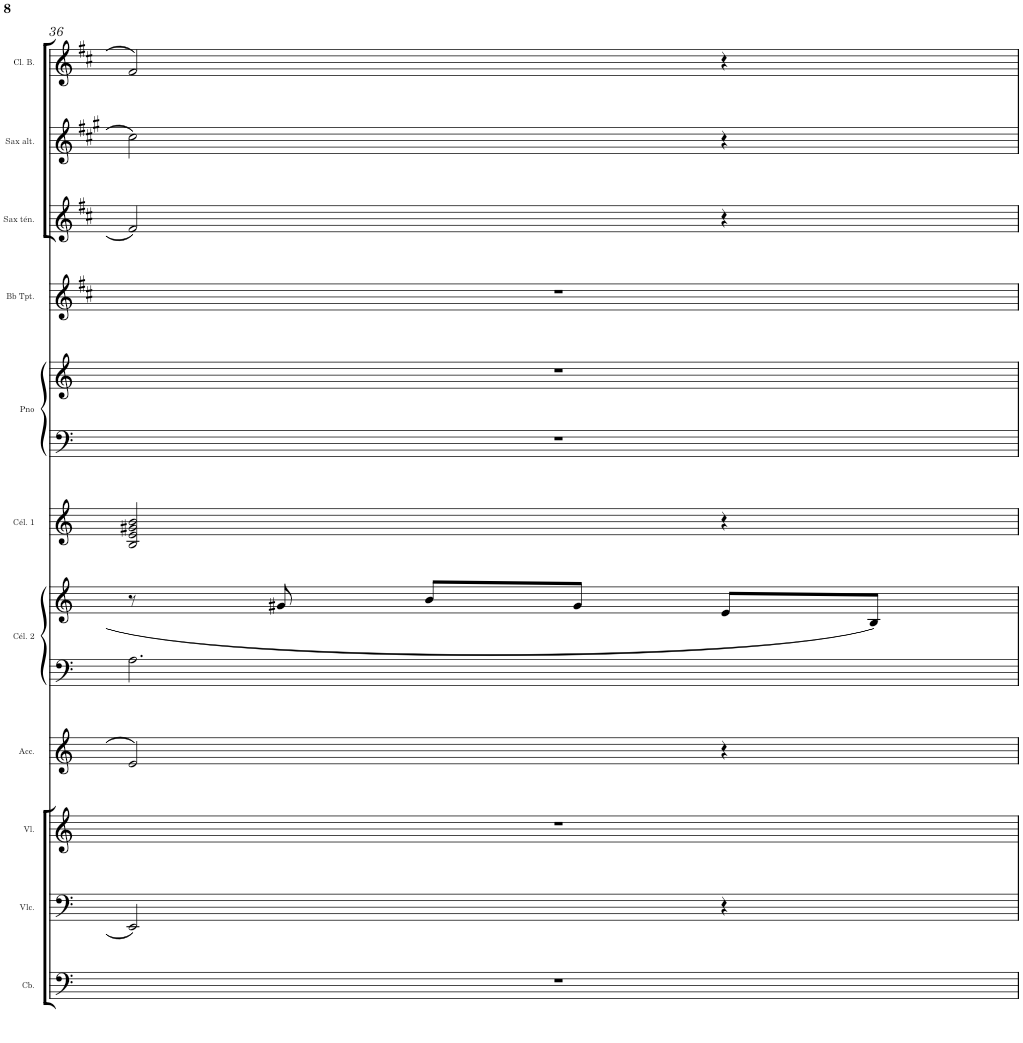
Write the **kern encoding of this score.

**kern	**kern	**kern	**kern	**kern	**kern	**kern	**kern	**kern	**kern	**kern	**kern	**kern
*part11	*part10	*part9	*part8	*part7	*part7	*part6	*part5	*part5	*part4	*part3	*part2	*part1
*staff13	*staff12	*staff11	*staff10	*staff9	*staff8	*staff7	*staff6	*staff5	*staff4	*staff3	*staff2	*staff1
*I"Contrebasse	*I"Violoncelle	*I"Violon	*I"Accordéon	*I"Célesta 2	*	*I"Célesta 1	*I"Piano	*	*I"Trumpet in Bb	*I"Saxo Ténor	*I"Saxo Alto	*I"Clarinette Basse en Sib
*I'Cb.	*I'Vlc.	*I'Vl.	*I'Acc.	*I'Cél. 2	*	*I'Cél. 1	*I'Pno	*	*	*I'Sax tén.	*I'Sax alt.	*I'Cl. B.
!!LO:PB:g=z
*clefF4	*clefF4	*clefG2	*clefG2	*clefF4	*clefG2	*clefG2	*clefF4	*clefG2	*clefG2	*clefG2	*clefG2	*clefG2
*Trd7c12	*	*	*	*Trd-7c-12	*Trd-7c-12	*Trd-7c-12	*	*	*Trd1c2	*Trd8c14	*Trd5c9	*Trd8c14
*k[]	*k[]	*k[]	*k[]	*k[]	*k[]	*k[]	*k[]	*k[]	*k[f#c#]	*k[f#c#]	*k[f#c#g#]	*k[f#c#]
*	*	*	*	*	*	*	*	*	*b:	*b:	*f#:	*b:
*M3/4	*M3/4	*M3/4	*M3/4	*M3/4	*M3/4	*M3/4	*M3/4	*M3/4	*M3/4	*M3/4	*M3/4	*M3/4
=36	=36	=36	=36	=36	=36	=36	=36	=36	=36	=36	=36	=36
2.r	2EE/	2.r	2e/	2.A\	8r	2B/ 2e/ 2g#X/ 2b/	2.r	2.r	2.r	2f#/	2cc#\	2f#/
.	.	.	.	.	8g#X/	.	.	.	.	.	.	.
.	.	.	.	.	8b/L	.	.	.	.	.	.	.
.	.	.	.	.	8g#/J	.	.	.	.	.	.	.
.	4r	.	4r	.	8e/L	4r	.	.	.	4r	4r	4r
.	.	.	.	.	8B/J	.	.	.	.	.	.	.
=	=	=	=	=	=	=	=	=	=	=	=	=
*-	*-	*-	*-	*-	*-	*-	*-	*-	*-	*-	*-	*-
